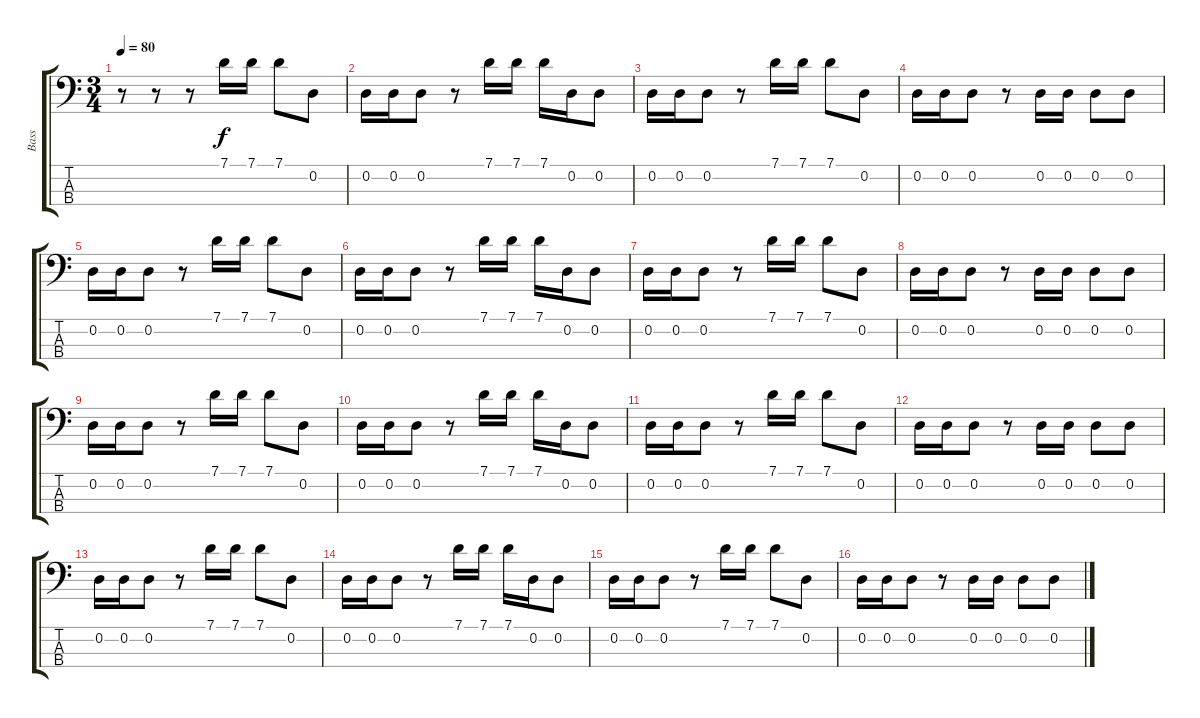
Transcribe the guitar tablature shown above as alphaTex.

\track ("Bass " "Bass ") {instrument electricbassfinger}
\staff {score tabs}
\tuning (G2 D2 A1 E1) {hide}
\ts (3 4)
\tempo 80
\clef f4
\ks c
r.8{dy f} r.8 r.8 7.1.16 7.1.16 7.1.8 0.2.8 |
0.2.16 0.2.16 0.2.8 r.8 7.1.16 7.1.16 7.1.16 0.2.16 0.2.8 |
0.2.16 0.2.16 0.2.8 r.8 7.1.16 7.1.16 7.1.8 0.2.8 |
0.2.16 0.2.16 0.2.8 r.8 0.2.16 0.2.16 0.2.8 0.2.8 |
0.2.16 0.2.16 0.2.8 r.8 7.1.16 7.1.16 7.1.8 0.2.8 |
0.2.16 0.2.16 0.2.8 r.8 7.1.16 7.1.16 7.1.16 0.2.16 0.2.8 |
0.2.16 0.2.16 0.2.8 r.8 7.1.16 7.1.16 7.1.8 0.2.8 |
0.2.16 0.2.16 0.2.8 r.8 0.2.16 0.2.16 0.2.8 0.2.8 |
0.2.16 0.2.16 0.2.8 r.8 7.1.16 7.1.16 7.1.8 0.2.8 |
0.2.16 0.2.16 0.2.8 r.8 7.1.16 7.1.16 7.1.16 0.2.16 0.2.8 |
0.2.16 0.2.16 0.2.8 r.8 7.1.16 7.1.16 7.1.8 0.2.8 |
0.2.16 0.2.16 0.2.8 r.8 0.2.16 0.2.16 0.2.8 0.2.8 |
0.2.16 0.2.16 0.2.8 r.8 7.1.16 7.1.16 7.1.8 0.2.8 |
0.2.16 0.2.16 0.2.8 r.8 7.1.16 7.1.16 7.1.16 0.2.16 0.2.8 |
0.2.16 0.2.16 0.2.8 r.8 7.1.16 7.1.16 7.1.8 0.2.8 |
0.2.16 0.2.16 0.2.8 r.8 0.2.16 0.2.16 0.2.8 0.2.8
